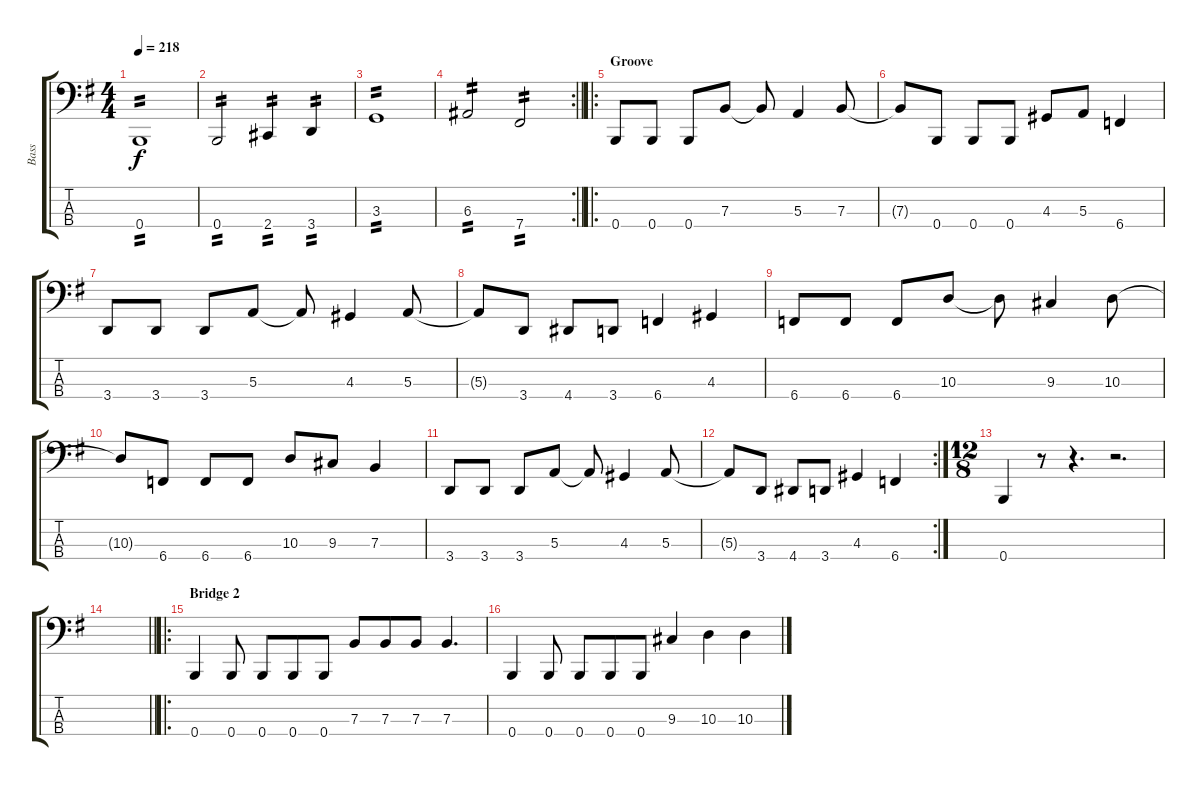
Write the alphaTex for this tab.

\track ("Bass" "Bass") {instrument electricbassfinger}
\staff {score tabs}
\tuning (D2 A1 E1 B0) {hide}
\ts (4 4)
\tempo 218
\clef f4
\ks eminor
0.4.1{tp 2 dy f} |
0.4.2{tp 2} 2.4.4{tp 2} 3.4.4{tp 2} |
3.3.1{tp 2} |
\rc 2
\barLineRight lightlight
6.3.2{tp 2} 7.4.2{tp 2} |
\ro
\section ("" "Groove")
0.4.8 0.4.8 0.4.8 7.3.8 7.3{t}.8 5.3.4 7.3.8 |
7.3{t}.8 0.4.8 0.4.8 0.4.8 4.3.8 5.3.8 6.4.4 |
3.4.8 3.4.8 3.4.8 5.3.8 5.3{t}.8 4.3.4 5.3.8 |
5.3{t}.8 3.4.8 4.4.8 3.4.8 6.4.4 4.3.4 |
6.4.8 6.4.8 6.4.8 10.3.8 10.3{t}.8 9.3.4 10.3.8 |
10.3{t}.8 6.4.8 6.4.8 6.4.8 10.3.8 9.3.8 7.3.4 |
3.4.8 3.4.8 3.4.8 5.3.8 5.3{t}.8 4.3.4 5.3.8 |
\rc 2
5.3{t}.8 3.4.8 4.4.8 3.4.8 4.3.4 6.4.4 |
\ts (12 8)
0.4.4 r.8 r.4{d} r.2{d} |
\barLineRight lightlight
|
\ro
\section ("" "Bridge 2")
0.4.4 0.4.8 0.4.8 0.4.8 0.4.8 7.3.8 7.3.8 7.3.8 7.3.4{d} |
0.4.4 0.4.8 0.4.8 0.4.8 0.4.8 9.3.4 10.3.4 10.3.4
